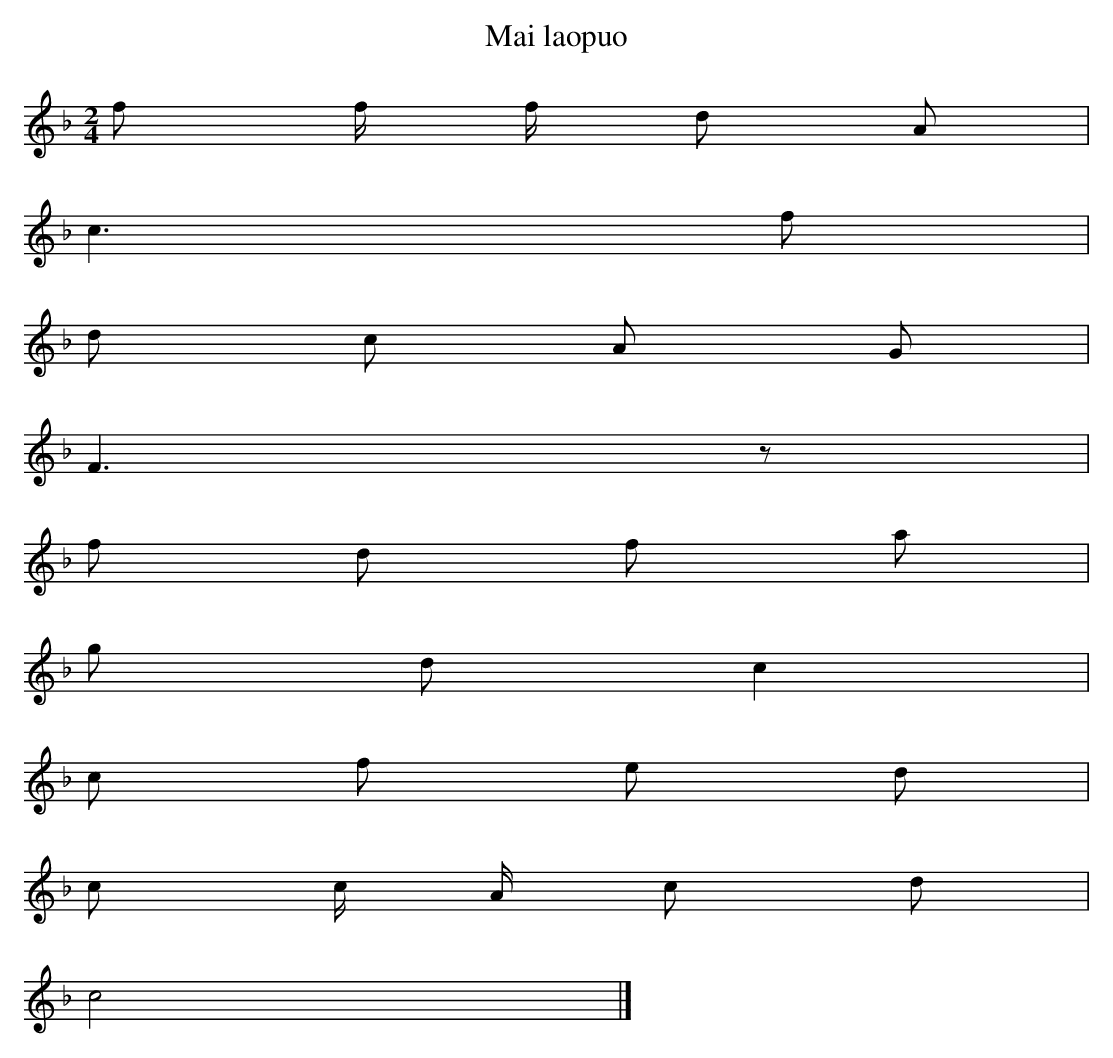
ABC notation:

X:1
T: Mai laopuo
L: 1/8
M: 2/4
K: F
f f/ f/ d A [I:setbarnb 1]|
c3f |
d c A G |
F3z |
f d f a |
g dc2 |
c f e d |
c c/ A/ c d |
c4 |]
